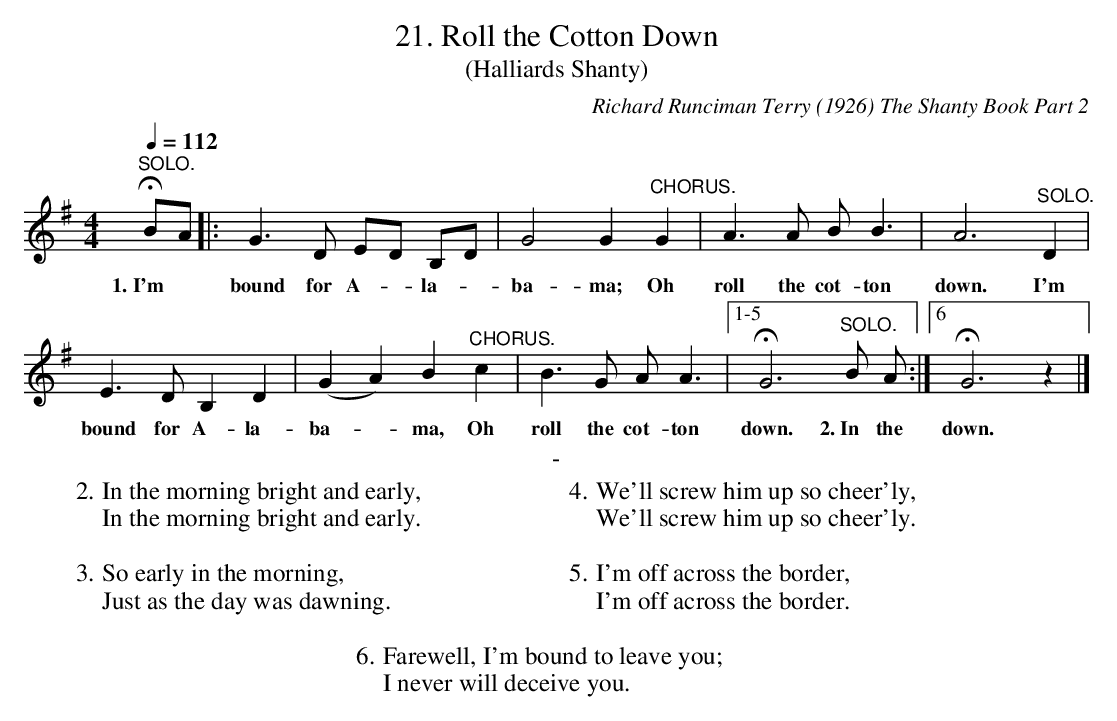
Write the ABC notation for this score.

X:1
T:21. Roll the Cotton Down
T:(Halliards Shanty)
C:Richard Runciman Terry (1926) The Shanty Book Part 2
L:1/8
Q:1/4=112
M:4/4
K:G
"^SOLO." HBA |: G3 D ED B,D | G4 G2 "^CHORUS." G2 | A3 A B B3 |
w: 1.~I'm | bound for A-_la-_ | ba-ma; Oh | roll the cot-ton |
A6 "^SOLO." D2 |$ E3 D B,2 D2 | (G2 A2) B2 "^CHORUS."c2 |
w: down. I'm | bound for A-la- | ba-_ ma, Oh |
B3 G A A3 |1-5 HG6 "^SOLO." B A :|6 HG6 z2 |]
w: roll the cot-ton | down. 2.~In the | down. |
T: -
W: 2. In the morning bright and early,
W: In the morning bright and early.
W:
W: 3. So early in the morning,
W: Just as the day was dawning.
W:
W: 4. We'll screw him up so cheer'ly,
W: We'll screw him up so cheer'ly.
W:
W: 5. I'm off across the border,
W: I'm off across the border.
W:
W: 6. Farewell, I'm bound to leave you;
W: I never will deceive you.
